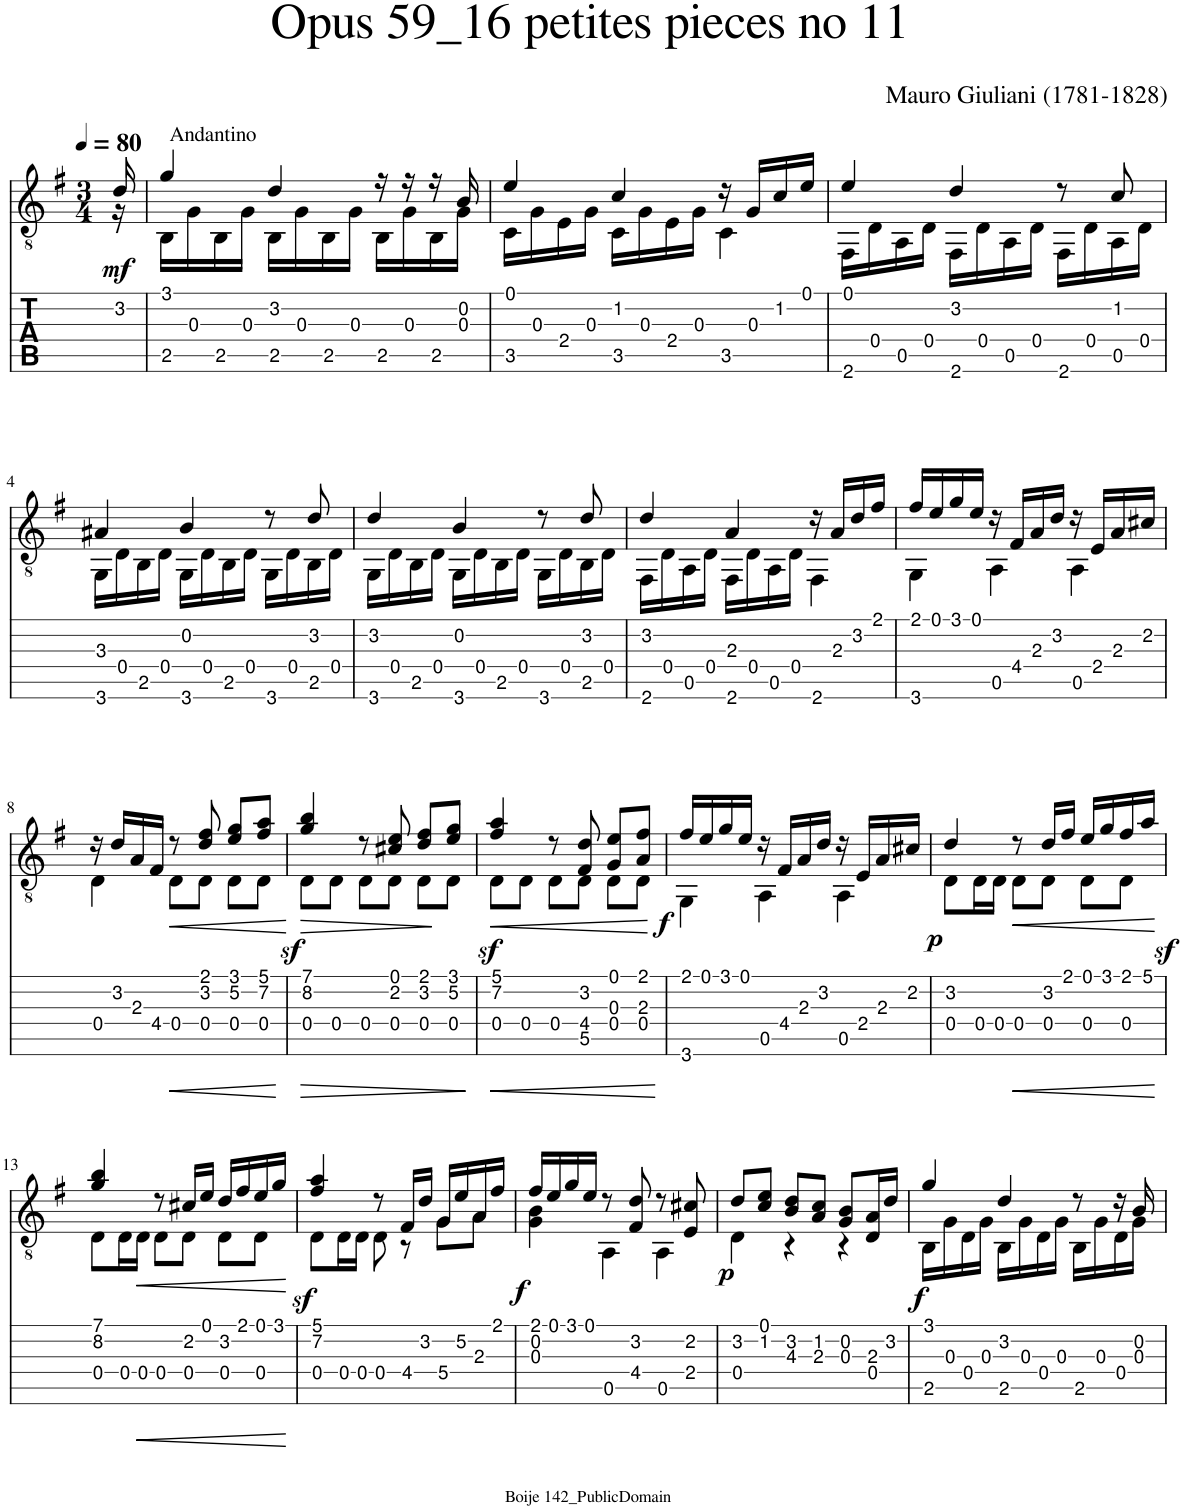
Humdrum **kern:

**kern	**kern	**dynam
*part1	*part1	*part1
*staff2	*staff1	*staff1/2
*I"Guitar	*	*
*I'Guit.	*	*
*stria6	*	*
*	*clefGv2	*
*k[f#]	*k[f#]	*
*M3/4	*M3/4	*
*MM80	*MM80	*
=	=	=
*^	*^	*
!	!	!	!	!LO:DY:a=2
16d	16r	16d/	16r	mf
=1	=1	=1	=1	=1
4g	16BBLL	4g/	16BB\LL	.
.	16GJ	.	16G\	.
.	16BBL	.	16BB\	.
.	16GJJ	.	16G\JJ	.
!	!	!LO:TX:a:t=Andantino	!	!
4d	16BBLL	4d/	16BB\LL	.
.	16GJ	.	16G\	.
.	16BBL	.	16BB\	.
.	16GJJ	.	16G\JJ	.
16r	16BBLL	16r	16BB\LL	.
16r	16GJ	16r	16G\	.
16r	16BBL	16r	16BB\	.
16B	16GJJ	16B/	16G\JJ	.
=2	=2	=2	=2	=2
4e	16CLL	4e/	16C\LL	.
.	16GJ	.	16G\	.
.	16EL	.	16E\	.
.	16GJJ	.	16G\JJ	.
4c	16CLL	4c/	16C\LL	.
.	16GJ	.	16G\	.
.	16EL	.	16E\	.
.	16GJJ	.	16G\JJ	.
16r	4C	16r	4C\	.
16GLL	.	16G/LL	.	.
16c	.	16c/	.	.
16eJJ	.	16e/JJ	.	.
=3	=3	=3	=3	=3
4e	16FF#LL	4e/	16FF#\LL	.
.	16DJ	.	16D\	.
.	16AAL	.	16AA\	.
.	16DJJ	.	16D\JJ	.
4d	16FF#LL	4d/	16FF#\LL	.
.	16DJ	.	16D\	.
.	16AAL	.	16AA\	.
.	16DJJ	.	16D\JJ	.
8r	16FF#LL	8r	16FF#\LL	.
.	16DJ	.	16D\	.
8c	16AAL	8c/	16AA\	.
.	16DJJ	.	16D\JJ	.
!!LO:LB:g=z	!!
=4	=4	=4	=4	=4
4A#	16GGLL	4A#X/	16GG\LL	.
.	16DJ	.	16D\	.
.	16BBL	.	16BB\	.
.	16DJJ	.	16D\JJ	.
4B	16GGLL	4B/	16GG\LL	.
.	16DJ	.	16D\	.
.	16BBL	.	16BB\	.
.	16DJJ	.	16D\JJ	.
8r	16GGLL	8r	16GG\LL	.
.	16DJ	.	16D\	.
8d	16BBL	8d/	16BB\	.
.	16DJJ	.	16D\JJ	.
=5	=5	=5	=5	=5
4d	16GGLL	4d/	16GG\LL	.
.	16DJ	.	16D\	.
.	16BBL	.	16BB\	.
.	16DJJ	.	16D\JJ	.
4B	16GGLL	4B/	16GG\LL	.
.	16DJ	.	16D\	.
.	16BBL	.	16BB\	.
.	16DJJ	.	16D\JJ	.
8r	16GGLL	8r	16GG\LL	.
.	16DJ	.	16D\	.
8d	16BBL	8d/	16BB\	.
.	16DJJ	.	16D\JJ	.
=6	=6	=6	=6	=6
4d	16FF#LL	4d/	16FF#\LL	.
.	16DJ	.	16D\	.
.	16AAL	.	16AA\	.
.	16DJJ	.	16D\JJ	.
4A	16FF#LL	4A/	16FF#\LL	.
.	16DJ	.	16D\	.
.	16AAL	.	16AA\	.
.	16DJJ	.	16D\JJ	.
16r	4FF#	16r	4FF#\	.
16ALL	.	16A/LL	.	.
16d	.	16d/	.	.
16f#JJ	.	16f#/JJ	.	.
=7	=7	=7	=7	=7
16f#LL	4GG	16f#/LL	4GG\	.
16eJ	.	16e/	.	.
16gL	.	16g/	.	.
16eJJ	.	16e/JJ	.	.
16r	4AA	16r	4AA\	.
16F#LL	.	16F#/LL	.	.
16A	.	16A/	.	.
16dJJ	.	16d/JJ	.	.
16r	4AA	16r	4AA\	.
16ELL	.	16E/LL	.	.
16A	.	16A/	.	.
16c#JJ	.	16c#X/JJ	.	.
!!LO:LB:g=z	!!
=8	=8	=8	=8	=8
16r	4D	16r	4D\	.
16dLL	.	16d/LL	.	.
16A	.	16A/	.	.
16F#JJ	.	16F#/JJ	.	.
!	!	!	!	!LO:HP:b
8r	8DL	8r	8D\L	<
8d 8f#	8DJ	8d/ 8f#/	8D\J	.
8e\ 8g\L	8DL	8e/ 8g/L	8D\L	.
8f#\ 8a\J	8DJ	8f#/ 8a/J	8D\J	.
*v	*v	*	*	*
*	*v	*v	*
.	.	[
=9	=9	=9
*^	*	*
!	!	!	!LO:HP:b
*	*	*^	*
!	!	!	!	!LO:DY:n=1:a=2
4g 4b	8DL	4g/ 4b/	8D\L	> sf
.	8DJ	.	8D\J	.
8r	8DL	8r	8D\L	.
8c# 8e	8DJ	8c#X/ 8e/	8D\J	.
8d\ 8f#\L	8DL	8d/ 8f#/L	8D\L	.
!	!	!	!	!LO:DY:n=2:a=2
8e\ 8g\J	8DJ	8e/ 8g/J	8D\J	sf
*v	*v	*	*	*
*	*v	*v	*
.	.	]
=10	=10	=10
*^	*	*
!	!	!	!LO:HP:b
*	*	*^	*
4f# 4a	8DL	4f#/ 4a/	8D\L	<
.	8DJ	.	8D\J	.
8r	8DL	8r	8D\L	.
8F# 8d	8DJ	8F#/ 8d/	8D\J	.
8G\ 8e\L	8DL	8G/ 8e/L	8D\L	.
8A\ 8f#\J	8DJ	8A/ 8f#/J	8D\J	.
*v	*v	*	*	*
*	*v	*v	*
.	.	[
=11	=11	=11
*^	*^	*
!	!	!	!	!LO:DY:b
16f#LL	4GG	16f#/LL	4GG\	f
16eJ	.	16e/	.	.
16gL	.	16g/	.	.
16eJJ	.	16e/JJ	.	.
16r	4AA	16r	4AA\	.
16F#LL	.	16F#/LL	.	.
16A	.	16A/	.	.
16dJJ	.	16d/JJ	.	.
16r	4AA	16r	4AA\	.
16ELL	.	16E/LL	.	.
16A	.	16A/	.	.
!	!	!	!	!LO:DY:a=2
16c#JJ	.	16c#X/JJ	.	p
=12	=12	=12	=12	=12
4d	8DL	4d/	8D\L	.
.	16DL	.	16D\L	.
.	16DJJ	.	16D\JJ	.
!	!	!	!	!LO:HP:b
8r	8DL	8r	8D\L	<
16dLL	8DJ	16d/LL	8D\J	.
16f#JJ	.	16f#/JJ	.	.
16eLL	8DL	16e/LL	8D\L	.
16gJ	.	16g/	.	.
16f#L	8DJ	16f#/	8D\J	.
!	!	!	!	!LO:DY:a=2
16aJJ	.	16a/JJ	.	sf
*v	*v	*	*	*
*	*v	*v	*
.	.	[
!!LO:LB:g=z
=13	=13	=13
*^	*^	*
4g 4b	8DL	4g/ 4b/	8D\L	.
.	16DL	.	16D\L	.
!	!	!	!	!LO:HP:b
.	16DJJ	.	16D\JJ	<
8r	8DL	8r	8D\L	.
16c#LL	8DJ	16c#X/LL	8D\J	.
16eJJ	.	16e/JJ	.	.
16dLL	8DL	16d/LL	8D\L	.
16f#J	.	16f#/	.	.
16eL	8DJ	16e/	8D\J	.
16gJJ	.	16g/JJ	.	.
*v	*v	*	*	*
*	*v	*v	*
.	.	[
=14	=14	=14
*^	*^	*
!	!	!	!	!LO:DY:a=2
4f# 4a	8DL	4f#/ 4a/	8D\L	sf
.	16DL	.	16D\L	.
.	16DJJ	.	16D\JJ	.
8r	8D	8r	8D\	.
16F#LL	8r	16F#/LL	8r	.
16dJJ	.	16d/JJ	.	.
16GLL	8GL	16G/LL	8G\L	.
16eJ	.	16e/	.	.
16AL	8AJ	16A/	8A\J	.
16f#JJ	.	16f#/JJ	.	.
=15	=15	=15	=15	=15
!	!	!	!	!LO:DY:a=2
16f#LL	4G 4B	16f#/LL	4G\ 4B\	f
16eJ	.	16e/	.	.
16gL	.	16g/	.	.
16eJJ	.	16e/JJ	.	.
8r	4AA	8r	4AA\	.
8F# 8d	.	8F#/ 8d/	.	.
8r	4AA	8r	4AA\	.
8E 8c#	.	8E/ 8c#X/	.	.
=16	=16	=16	=16	=16
!	!	!	!	!LO:DY:b
8dL	4D	8d/L	4D\	p
8c\ 8e\J	.	8c/ 8e/J	.	.
8B\ 8d\L	4r	8B/ 8d/L	4r	.
8A\ 8c\J	.	8A/ 8c/J	.	.
8G\ 8B\L	4r	8G/ 8B/L	4r	.
16D\ 16A\L	.	16D/ 16A/L	.	.
!	!	!	!	!LO:DY:b
16dJJ	.	16d/JJ	.	f
=17	=17	=17	=17	=17
4g	16BBLL	4g/	16BB\LL	.
.	16GJ	.	16G\	.
.	16DL	.	16D\	.
.	16GJJ	.	16G\JJ	.
4d	16BBLL	4d/	16BB\LL	.
.	16GJ	.	16G\	.
.	16DL	.	16D\	.
.	16GJJ	.	16G\JJ	.
8r	16BBLL	8r	16BB\LL	.
.	16GJ	.	16G\	.
16r	16DL	16r	16D\	.
16B	16GJJ	16B/	16G\JJ	.
*v	*v	*	*	*
*	*v	*v	*
=	=	=
*-	*-	*-
